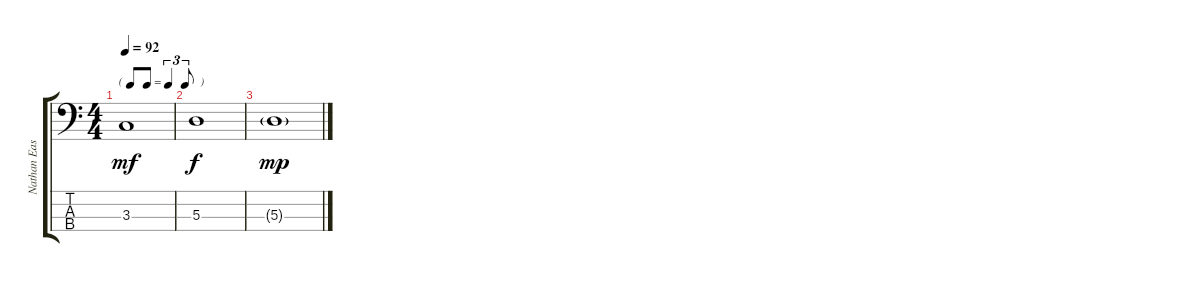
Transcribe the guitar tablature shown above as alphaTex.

\track ("Nathan East" "Nathan Eas") {instrument acousticbass}
\staff {score tabs}
\tuning (G2 D2 A1 E1) {hide}
\ts (4 4)
\tf triplet8th
\tempo 92
\clef f4
\ks c
3.3.1{dy mf} |
5.3.1{dy f} |
5.3{g}.1{dy mp}
